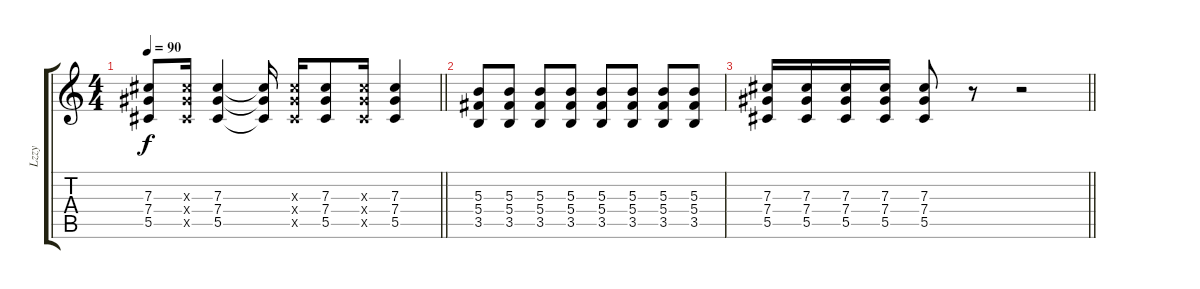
\track ("Lzzy" "Lzzy") {instrument overdrivenguitar}
\staff {score tabs}
\tuning (Eb4 Bb3 Gb3 Db3 Ab2 Db2) {hide}
\ts (4 4)
\tempo 90
\clef g2
\barLineRight lightlight
\ks c
(7.3 7.4 5.5).8{dy f} (7.3{x} 7.4{x} 5.5{x}).16 (7.3 7.4 5.5).4 (7.3{t} 7.4{t} 5.5{t}).16 (7.3{x} 7.4{x} 5.5{x}).16 (7.3 7.4 5.5).8 (7.3{x} 7.4{x} 5.5{x}).16 (7.3 7.4 5.5).4 |
(5.3 5.4 3.5).8 (5.3 5.4 3.5).8 (5.3 5.4 3.5).8 (5.3 5.4 3.5).8 (5.3 5.4 3.5).8 (5.3 5.4 3.5).8 (5.3 5.4 3.5).8 (5.3 5.4 3.5).8 |
\barLineRight lightlight
(7.3 7.4 5.5).16 (7.3 7.4 5.5).16 (7.3 7.4 5.5).16 (7.3 7.4 5.5).16 (7.3 7.4 5.5).8 r.8 r.2
